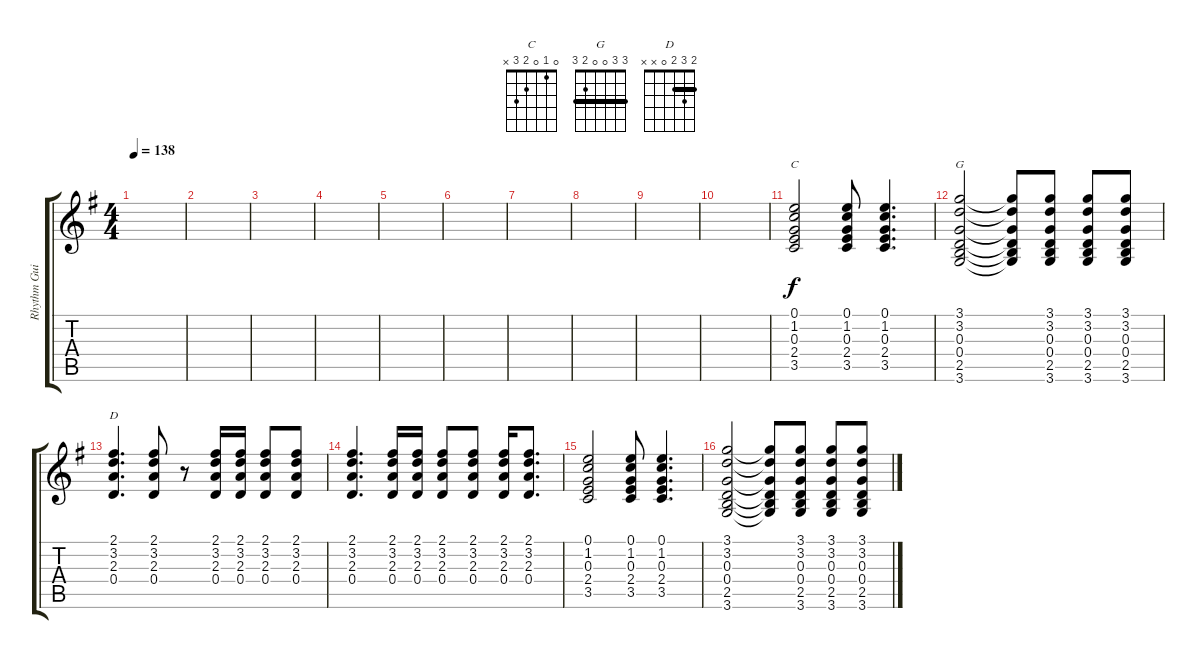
\track ("Rhythm Guitar" "Rhythm Gui") {instrument acousticguitarsteel}
\staff {score tabs}
\tuning (E4 B3 G3 D3 A2 E2) {hide}
\chord ("C" 0 1 0 2 3 x)
\chord ("G" 3 3 0 0 2 3) {barre 3}
\chord ("D" 2 3 2 0 x x) {barre 2}
\ts (4 4)
\tempo 138
\clef g2
\ks g
|
|
|
|
|
|
|
|
|
|
(0.1 1.2 0.3 2.4 3.5).2{ch "C" volume 2} (0.1 1.2 0.3 2.4 3.5).8 (0.1 1.2 0.3 2.4 3.5).4{d} |
(3.1 3.2 0.3 0.4 2.5 3.6).2{ch "G" volume 4} (3.1{t} 3.2{t} 0.3{t} 0.4{t} 2.5{t} 3.6{t}).8 (3.1 3.2 0.3 0.4 2.5 3.6).8 (3.1 3.2 0.3 0.4 2.5 3.6).8 (3.1 3.2 0.3 0.4 2.5 3.6).8 |
(2.1 3.2 2.3 0.4).4{d ch "D"} (2.1 3.2 2.3 0.4).8 r.8 (2.1 3.2 2.3 0.4).16 (2.1 3.2 2.3 0.4).16 (2.1 3.2 2.3 0.4).8 (2.1 3.2 2.3 0.4).8 |
(2.1 3.2 2.3 0.4).4{d} (2.1 3.2 2.3 0.4).16 (2.1 3.2 2.3 0.4).16 (2.1 3.2 2.3 0.4).8 (2.1 3.2 2.3 0.4).8 (2.1 3.2 2.3 0.4).16 (2.1 3.2 2.3 0.4).8{d} |
(0.1 1.2 0.3 2.4 3.5).2{volume 2} (0.1 1.2 0.3 2.4 3.5).8 (0.1 1.2 0.3 2.4 3.5).4{d} |
(3.1 3.2 0.3 0.4 2.5 3.6).2 (3.1{t} 3.2{t} 0.3{t} 0.4{t} 2.5{t} 3.6{t}).8 (3.1 3.2 0.3 0.4 2.5 3.6).8 (3.1 3.2 0.3 0.4 2.5 3.6).8 (3.1 3.2 0.3 0.4 2.5 3.6).8
